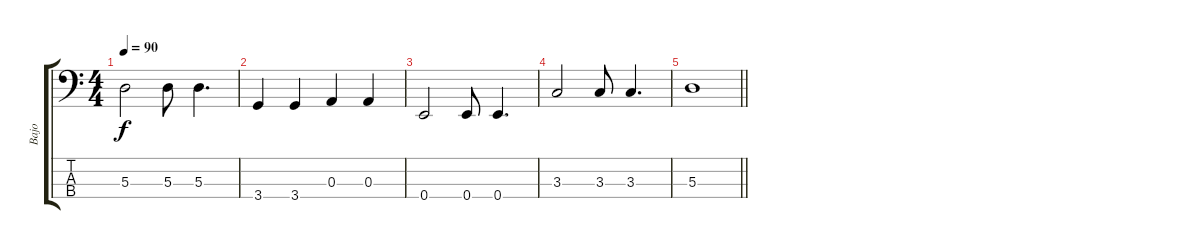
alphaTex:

\track ("Bajo" "Bajo") {instrument electricbassfinger}
\staff {score tabs}
\tuning (G2 D2 A1 E1) {hide}
\ts (4 4)
\tempo 90
\clef f4
\ks c
5.3.2{dy f} 5.3.8 5.3.4{d} |
3.4.4 3.4.4 0.3.4 0.3.4 |
0.4.2 0.4.8 0.4.4{d} |
3.3.2 3.3.8 3.3.4{d} |
\barLineRight lightlight
5.3.1
